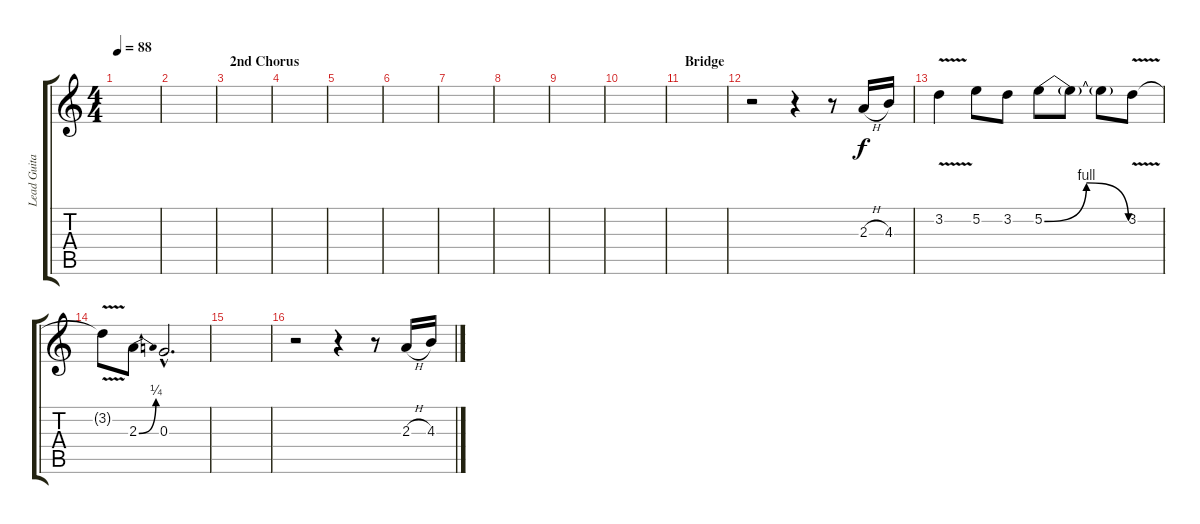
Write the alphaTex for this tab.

\track ("Lead Guitar" "Lead Guita") {instrument overdrivenguitar}
\staff {score tabs}
\tuning (E4 B3 G3 D3 A2 E2) {hide}
\ts (4 4)
\tempo 88
\clef g2
\ks c
|
|
\section ("" "2nd Chorus")
|
|
|
|
|
|
|
|
\section ("" "Bridge")
|
r.2 r.4 r.8 2.3{h}.16 4.3.16 |
3.2{v}.4 5.2.8 3.2.8 5.2{be (bendrelease 0 0 30 4 30 4 60 0)}.8 5.2{t}.8 5.2{t}.8 3.2{v}.8 |
3.2{t}.8 2.3{be (bend 0 0 60 1)}.8 0.3{hac}.2{d} |
|
r.2 r.4 r.8 2.3{h}.16 4.3.16
